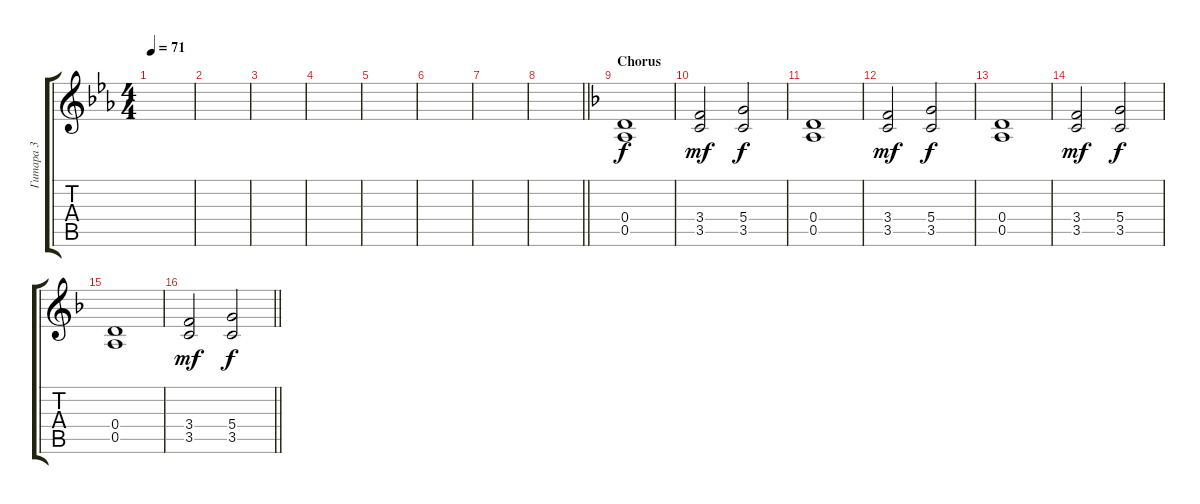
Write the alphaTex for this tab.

\track ("Гитара 3" "Гитара 3") {instrument distortionguitar}
\staff {score tabs}
\tuning (E4 B3 G3 D3 A2 E2) {hide}
\ts (4 4)
\tempo 71
\clef g2
\ks cminor
|
|
|
|
|
|
|
\barLineRight lightlight
|
\section ("" "Chorus")
\ks dminor
(0.4 0.5).1 |
(3.4 3.5).2{dy mf} (5.4 3.5).2{dy f} |
(0.4 0.5).1 |
(3.4 3.5).2{dy mf} (5.4 3.5).2{dy f} |
(0.4 0.5).1 |
(3.4 3.5).2{dy mf} (5.4 3.5).2{dy f} |
(0.4 0.5).1 |
\barLineRight lightlight
(3.4 3.5).2{dy mf} (5.4 3.5).2{dy f}
